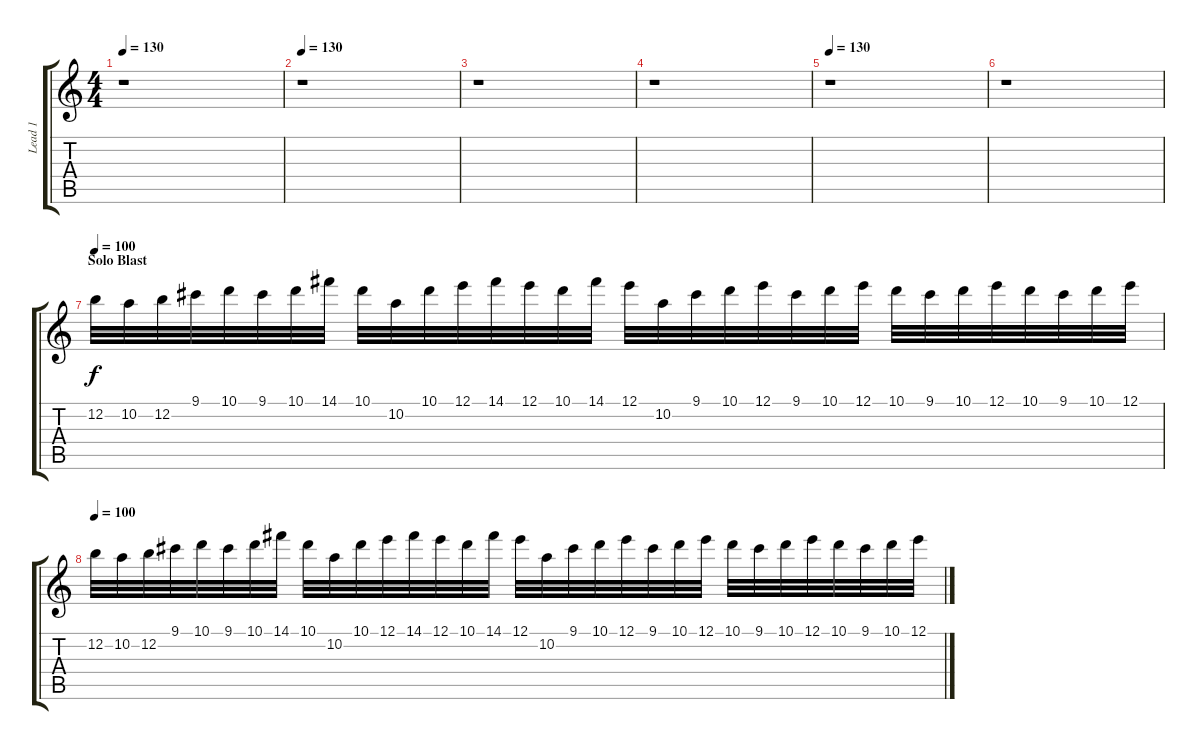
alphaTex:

\track ("Lead 1" "Lead 1") {instrument overdrivenguitar}
\staff {score tabs}
\tuning (E4 B3 G3 D3 A2 E2) {hide}
\ts (4 4)
\tempo 130
\clef g2
\ks c
r.1{dy f} |
\tempo 130
r.1 |
r.1 |
r.1 |
\tempo 130
r.1 |
r.1 |
\section ("" "Solo Blast")
\tempo 100
12.2.32{volume 16 instrument distortionguitar} 10.2.32 12.2.32 9.1.32 10.1.32 9.1.32 10.1.32 14.1.32 10.1.32 10.2.32 10.1.32 12.1.32 14.1.32 12.1.32 10.1.32 14.1.32 12.1.32 10.2.32 9.1.32 10.1.32 12.1.32 9.1.32 10.1.32 12.1.32 10.1.32 9.1.32 10.1.32 12.1.32 10.1.32 9.1.32 10.1.32 12.1.32 |
\tempo 100
12.2.32 10.2.32 12.2.32 9.1.32 10.1.32 9.1.32 10.1.32 14.1.32 10.1.32 10.2.32 10.1.32 12.1.32 14.1.32 12.1.32 10.1.32 14.1.32 12.1.32 10.2.32 9.1.32 10.1.32 12.1.32 9.1.32 10.1.32 12.1.32 10.1.32 9.1.32 10.1.32 12.1.32 10.1.32 9.1.32 10.1.32 12.1.32
